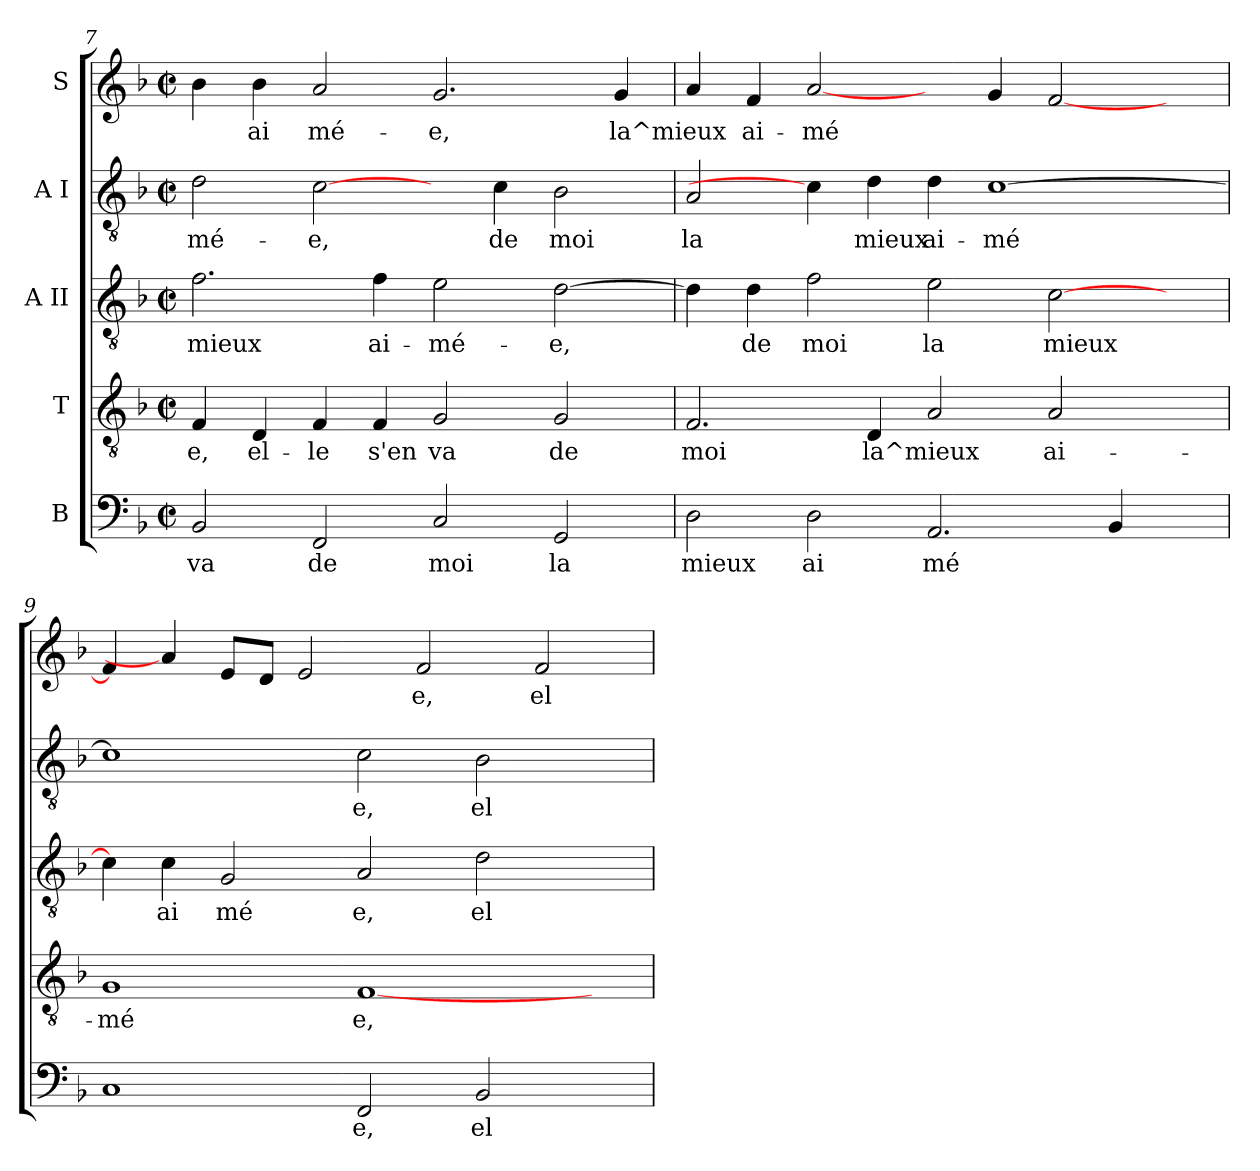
**kern	**text	**kern	**text	**kern	**text	**kern	**text	**kern	**text
*part5	*part5	*part4	*part4	*part3	*part3	*part2	*part2	*part1	*part1
*staff5	*staff5	*staff4	*staff4	*staff3	*staff3	*staff2	*staff2	*staff1	*staff1
*I"B	*	*I"T	*	*I"A II	*	*I"A I	*	*I"S	*
*clefF4	*	*clefGv2	*	*clefGv2	*	*clefGv2	*	*clefG2	*
*k[b-]	*	*k[b-]	*	*k[b-]	*	*k[b-]	*	*k[b-]	*
*F:	*	*F:	*	*F:	*	*F:	*	*F:	*
*M2/2	*	*M2/2	*	*M2/2	*	*M2/2	*	*M2/2	*
*met(c|)	*	*met(c|)	*	*met(c|)	*	*met(c|)	*	*met(c|)	*
=7	=7	=7	=7	=7	=7	=7	=7	=7	=7
!	!LO:LY:b:cj	!	!LO:LY:b:cj	!	!LO:LY:b:cj	!	!LO:LY:b:cj	!	!LO:LY:b:cj
2BB-/	va	4F/	-e,	2.f\	mieux	2d\	-mé-	4b-\	.
!	!	!	!LO:LY:b:cj	!	!	!	!	!	!LO:LY:b:cj
.	.	4D/	el-	.	.	.	.	4b-\	ai
!	!LO:LY:b:cj	!	!LO:LY:b:cj	!	!	!	!LO:LY:b:cj	!	!LO:LY:b:cj
2FF/	de	4F/	-le	.	.	[2c\	-e,	2a/	mé-
!	!	!	!LO:LY:b:cj	!	!LO:LY:b:cj	!	!	!	!
.	.	4F/	s'en	4f\	ai-	.	.	.	.
!	!LO:LY:b:cj	!	!LO:LY:b:cj	!	!LO:LY:b:cj	!	!	!	!LO:LY:b:cj
2C/	moi	2G/	va	2e\	-mé-	4ryy	.	2.g/	-e,
!	!	!	!	!	!	!	!LO:LY:b:cj	!	!
.	.	.	.	.	.	4c\	de	.	.
!	!LO:LY:b:cj	!	!LO:LY:b:cj	!	!LO:LY:b:cj	!	!LO:LY:b:cj	!	!
2GG/	la	2G/	de	[>2d\	-e,	2B-\	moi	.	.
!	!	!	!	!	!	!	!	!	!LO:LY:b:cj
.	.	.	.	.	.	.	.	4g/	la^mieux
=8	=8	=8	=8	=8	=8	=8	=8	=8	=8
!	!LO:LY:b:cj	!	!LO:LY:b:cj	!	!LO:LY:b:cj	!	!LO:LY:b:cj	!	!LO:LY:b:cj
2D\	mieux	2.F/	moi	4d\]	.	2A/	la	4a/	.
!	!	!	!	!	!LO:LY:b:cj	!	!	!	!LO:LY:b:cj
.	.	.	.	4d\	de	.	.	4f/	ai-
!	!LO:LY:b:cj	!	!	!	!LO:LY:b:cj	!	!	!	!LO:LY:b:cj
2D\	ai	.	.	2f\	moi	4c\]	.	[2a/	-mé-
!	!	!	!LO:LY:b:cj	!	!	!	!LO:LY:b:cj	!	!
.	.	4D/	la^mieux	.	.	4d\	mieux	.	.
!	!LO:LY:b:cj	!	!LO:LY:b:cj	!	!LO:LY:b:cj	!	!LO:LY:b:cj	!	!
2.AA/	mé	2A/	.	2e\	la	4d\	ai-	4ryy	.
!	!	!	!	!	!	!	!LO:LY:b:cj	!	!LO:LY:b:cj
.	.	.	.	.	.	[<1c	-mé-	4g/	--
!	!	!	!LO:LY:b:cj	!	!LO:LY:b:cj	!	!	!	!LO:LY:b:cj
.	.	2A/	ai-	[<2c\	mieux	.	.	[<2f/	--
!	!LO:LY:b:cj	!	!	!	!	!	!	!	!
4BB-/	.	.	.	.	.	.	.	.	.
4ryy	.	4ryy	.	4ryy	.	.	.	4ryy	.
!!LO:PB:g=z
=9	=9	=9	=9	=9	=9	=9	=9	=9	=9
!	!LO:LY:b:cj	!	!LO:LY:b:cj	!	!LO:LY:b:cj	!	!LO:LY:b:cj	!	!LO:LY:b:cj
1C	.	1G	-mé	4c\]	.	1c]	--	4f/]	--
!	!	!	!	!	!LO:LY:b:cj	!	!	!	!
.	.	.	.	4c\	ai	.	.	4a/]	.
!	!	!	!	!	!LO:LY:b:cj	!	!	!	!LO:LY:b:cj
.	.	.	.	2G/	mé	.	.	8e/L	--
!	!	!	!	!	!	!	!	!	!LO:LY:b:cj
.	.	.	.	.	.	.	.	8d/J	--
!	!	!	!	!	!	!	!	!	!LO:LY:b:cj
.	.	.	.	.	.	.	.	2e/	--
!	!LO:LY:b:cj	!	!LO:LY:b:cj	!	!LO:LY:b:cj	!	!LO:LY:b:cj	!	!
2FF/	e,	[<1F	e,	2A/	e,	2c\	-e,	.	.
!	!	!	!	!	!	!	!	!	!LO:LY:b:cj
.	.	.	.	.	.	.	.	2f/	-e,
!	!LO:LY:b:cj	!	!	!	!LO:LY:b:cj	!	!LO:LY:b:cj	!	!
2BB-/	el	.	.	2d\	el	2B-\	el	.	.
!	!	!	!	!	!	!	!	!	!LO:LY:b:cj
.	.	.	.	.	.	.	.	2f/	el
4ryy	.	4ryy	.	4ryy	.	4ryy	.	.	.
=	=	=	=	=	=	=	=	=	=
*-	*-	*-	*-	*-	*-	*-	*-	*-	*-
